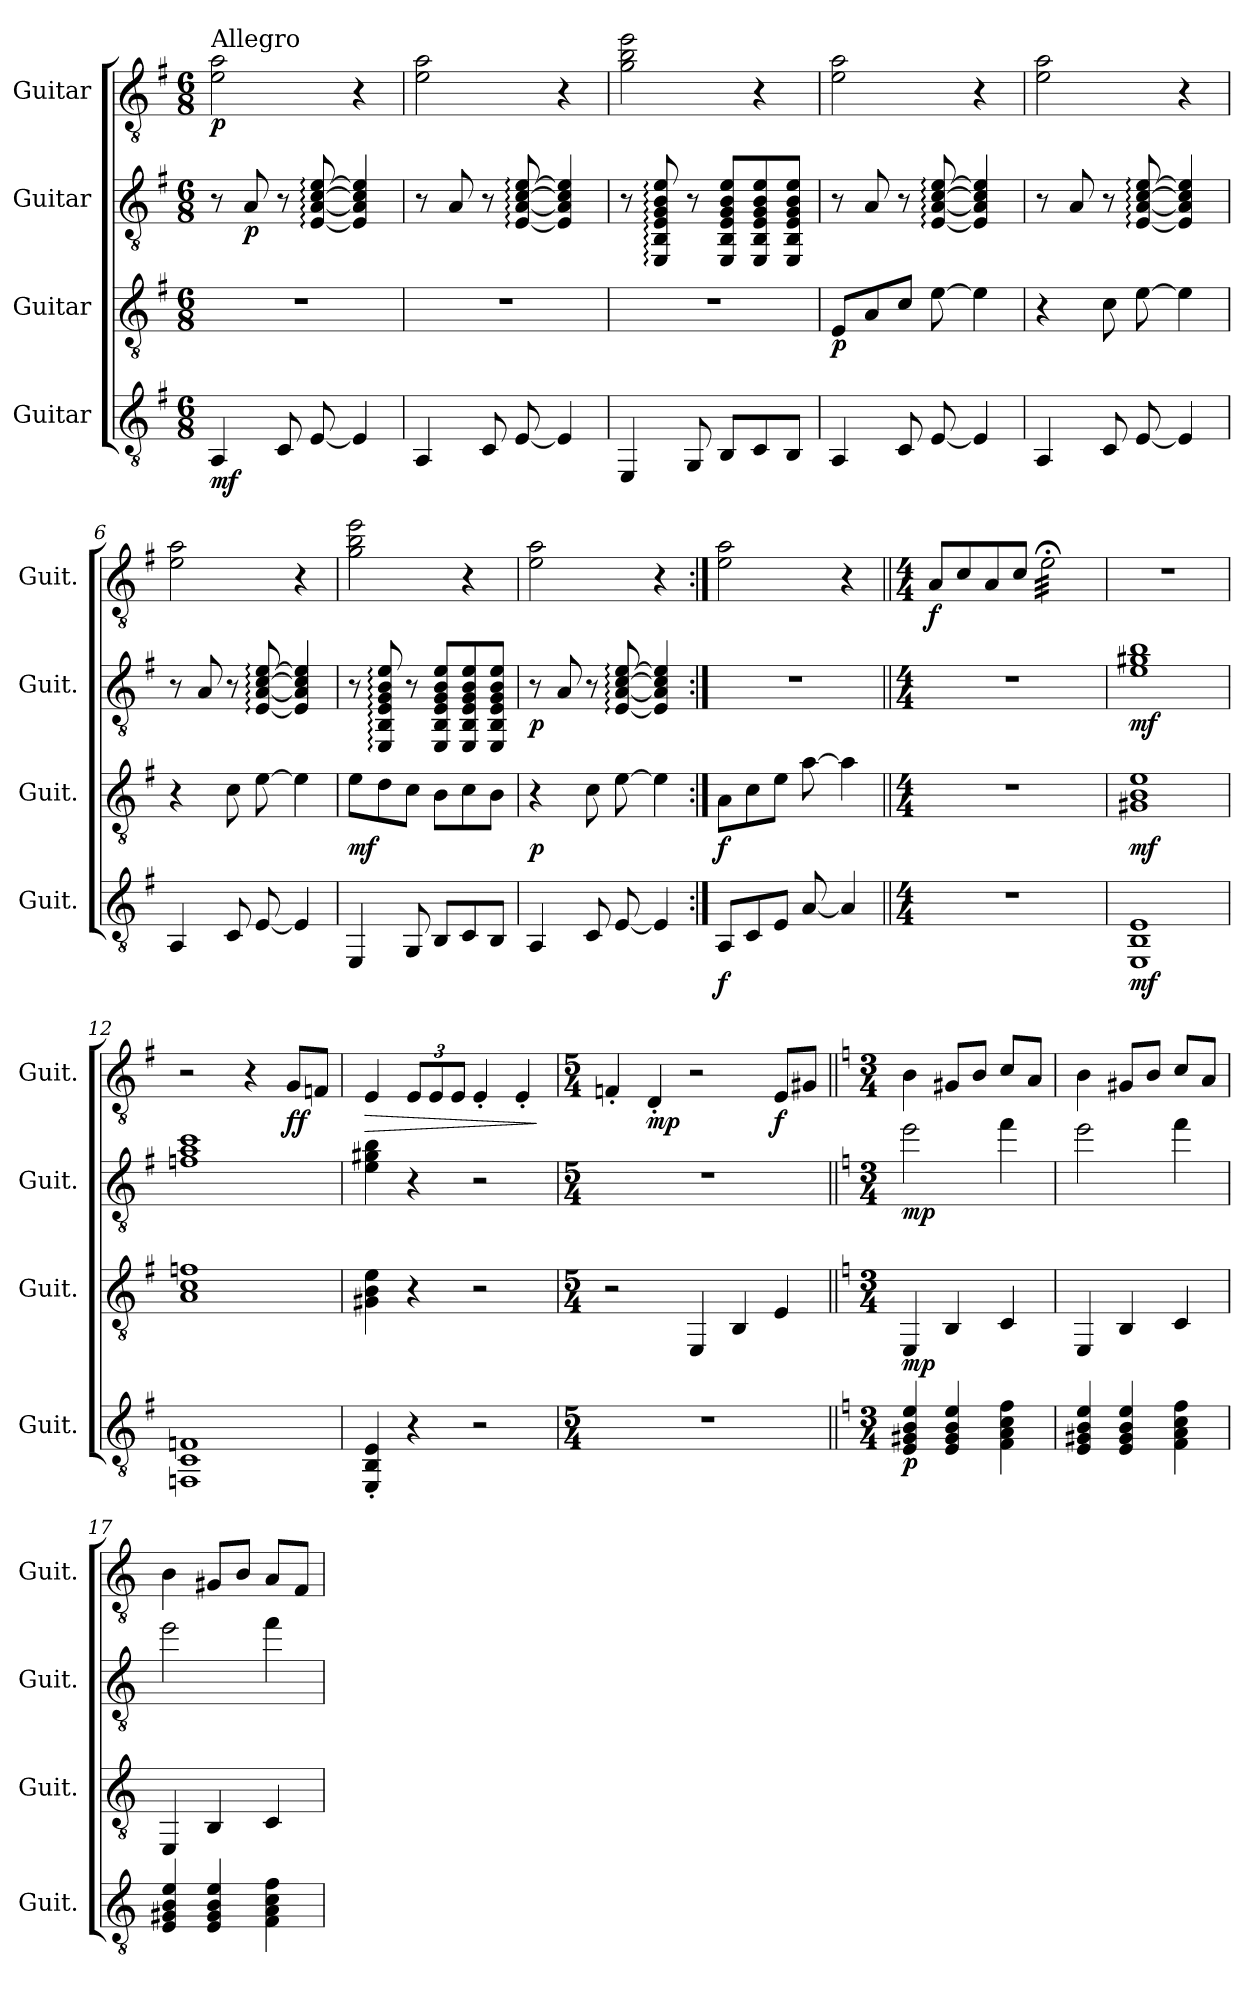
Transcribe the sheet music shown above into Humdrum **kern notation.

**kern	**dynam	**kern	**dynam	**kern	**dynam	**kern	**dynam
*part4	*part4	*part3	*part3	*part2	*part2	*part1	*part1
*staff4	*staff4	*staff3	*staff3	*staff2	*staff2	*staff1	*staff1
*I"Guitar	*	*I"Guitar	*	*I"Guitar	*	*I"Guitar	*
*I'Guit.	*	*I'Guit.	*	*I'Guit.	*	*I'Guit.	*
*clefGv2	*	*clefGv2	*	*clefGv2	*	*clefGv2	*
*k[f#]	*	*k[f#]	*	*k[f#]	*	*k[f#]	*
*G:	*	*G:	*	*G:	*	*G:	*
*M6/8	*	*M6/8	*	*M6/8	*	*M6/8	*
=1	=1	=1	=1	=1	=1	=1	=1
!	!	!	!	!	!	!LO:TX:a:t=Allegro	!
!	!LO:DY:b	!	!	!	!	!	!LO:DY:b
4AA/	mf	2.r	.	8r	.	2e\ 2a\	p
!	!	!	!	!	!LO:DY:b	!	!
.	.	.	.	8A/	p	.	.
8C/	.	.	.	8r	.	.	.
[8E/	.	.	.	[8E/: [8A/: [8c/: [8e/:	.	.	.
4E/]	.	.	.	4E/] 4A/] 4c/] 4e/]	.	4r	.
=2	=2	=2	=2	=2	=2	=2	=2
4AA/	.	2.r	.	8r	.	2e\ 2a\	.
.	.	.	.	8A/	.	.	.
8C/	.	.	.	8r	.	.	.
[8E/	.	.	.	[8E/: [8A/: [8c/: [8e/:	.	.	.
4E/]	.	.	.	4E/] 4A/] 4c/] 4e/]	.	4r	.
=3	=3	=3	=3	=3	=3	=3	=3
4EE/	.	2.r	.	8r	.	2g\ 2b\ 2ee\	.
.	.	.	.	8EE/: 8BB/: 8E/: 8G/: 8B/: 8e/:	.	.	.
8GG/	.	.	.	8r	.	.	.
8BB/L	.	.	.	8EE/ 8BB/ 8E/ 8G/ 8B/ 8e/L	.	.	.
8C/	.	.	.	8EE/ 8BB/ 8E/ 8G/ 8B/ 8e/	.	4r	.
8BB/J	.	.	.	8EE/ 8BB/ 8E/ 8G/ 8B/ 8e/J	.	.	.
=4	=4	=4	=4	=4	=4	=4	=4
!	!	!	!LO:DY:b	!	!	!	!
4AA/	.	8E/L	p	8r	.	2e\ 2a\	.
.	.	8A/	.	8A/	.	.	.
8C/	.	8c/J	.	8r	.	.	.
[8E/	.	[8e\	.	[8E/: [8A/: [8c/: [8e/:	.	.	.
4E/]	.	4e\]	.	4E/] 4A/] 4c/] 4e/]	.	4r	.
=5	=5	=5	=5	=5	=5	=5	=5
4AA/	.	4r	.	8r	.	2e\ 2a\	.
.	.	.	.	8A/	.	.	.
8C/	.	8c\	.	8r	.	.	.
[8E/	.	[8e\	.	[8E/: [8A/: [8c/: [8e/:	.	.	.
4E/]	.	4e\]	.	4E/] 4A/] 4c/] 4e/]	.	4r	.
!!LO:LB:g=z
=6	=6	=6	=6	=6	=6	=6	=6
4AA/	.	4r	.	8r	.	2e\ 2a\	.
.	.	.	.	8A/	.	.	.
8C/	.	8c\	.	8r	.	.	.
[8E/	.	[8e\	.	[8E/: [8A/: [8c/: [8e/:	.	.	.
4E/]	.	4e\]	.	4E/] 4A/] 4c/] 4e/]	.	4r	.
=7	=7	=7	=7	=7	=7	=7	=7
!	!	!	!LO:DY:b	!	!	!	!
4EE/	.	8e\L	mf	8r	.	2g\ 2b\ 2ee\	.
.	.	8d\	.	8EE/: 8BB/: 8E/: 8G/: 8B/: 8e/:	.	.	.
8GG/	.	8c\J	.	8r	.	.	.
8BB/L	.	8B\L	.	8EE/ 8BB/ 8E/ 8G/ 8B/ 8e/L	.	.	.
8C/	.	8c\	.	8EE/ 8BB/ 8E/ 8G/ 8B/ 8e/	.	4r	.
8BB/J	.	8B\J	.	8EE/ 8BB/ 8E/ 8G/ 8B/ 8e/J	.	.	.
=8	=8	=8	=8	=8	=8	=8	=8
!	!	!	!LO:DY:b	!	!LO:DY:b	!	!
4AA/	.	4r	p	8r	p	2e\ 2a\	.
.	.	.	.	8A/	.	.	.
8C/	.	8c\	.	8r	.	.	.
[8E/	.	[8e\	.	[8E/: [8A/: [8c/: [8e/:	.	.	.
4E/]	.	4e\]	.	4E/] 4A/] 4c/] 4e/]	.	4r	.
=9:|!	=9:|!	=9:|!	=9:|!	=9:|!	=9:|!	=9:|!	=9:|!
!	!LO:DY:b	!	!LO:DY:b	!	!	!	!
8AA/L	f	8A\L	f	2.r	.	2e\ 2a\	.
8C/	.	8c\	.	.	.	.	.
8E/J	.	8e\J	.	.	.	.	.
[8A/	.	[8a\	.	.	.	.	.
4A/]	.	4a\]	.	.	.	4r	.
=10||	=10||	=10||	=10||	=10||	=10||	=10||	=10||
*M4/4	*	*M4/4	*	*M4/4	*	*M4/4	*
!	!	!	!	!	!	!	!LO:DY:b
1r	.	1r	.	1r	.	8A/L	f
.	.	.	.	.	.	8c/	.
.	.	.	.	.	.	8A/	.
.	.	.	.	.	.	8c/J	.
*	*	*	*	*	*	*tremolo	*
.	.	.	.	.	.	32e;<\LLL	.
.	.	.	.	.	.	32e;<\	.
.	.	.	.	.	.	32e;<\	.
.	.	.	.	.	.	32e;<\	.
.	.	.	.	.	.	32e;<\	.
.	.	.	.	.	.	32e;<\	.
.	.	.	.	.	.	32e;<\	.
.	.	.	.	.	.	32e;<\	.
.	.	.	.	.	.	32e;<\	.
.	.	.	.	.	.	32e;<\	.
.	.	.	.	.	.	32e;<\	.
.	.	.	.	.	.	32e;<\	.
.	.	.	.	.	.	32e;<\	.
.	.	.	.	.	.	32e;<\	.
.	.	.	.	.	.	32e;<\	.
.	.	.	.	.	.	32e;<\JJJ	.
*	*	*	*	*	*	*Xtremolo	*
!!LO:PB:g=z
=11	=11	=11	=11	=11	=11	=11	=11
!	!LO:DY:b	!	!LO:DY:b	!	!LO:DY:b	!	!
1EE 1BB 1E	mf	1G#X 1B 1e	mf	1e 1g#X 1b	mf	1r	.
=12	=12	=12	=12	=12	=12	=12	=12
1FFn 1C 1Fn	.	1A 1c 1fn	.	1fn 1a 1cc	.	2r	.
.	.	.	.	.	.	4r	.
!	!	!	!	!	!	!	!LO:DY:b
.	.	.	.	.	.	8G/L	ff
.	.	.	.	.	.	8Fn/J	.
=13	=13	=13	=13	=13	=13	=13	=13
!	!	!	!	!	!	!	!LO:HP:b
4EE/' 4BB/' 4E/'	.	4G#X\ 4B\ 4e\	.	4e\ 4g#X\ 4b\	.	4E/	>
*	*	*	*	*	*	*Xbrackettup	*
4r	.	4r	.	4r	.	12E/L	.
.	.	.	.	.	.	12E/	.
.	.	.	.	.	.	12E/J	.
2r	.	2r	.	2r	.	4E'/	.
.	.	.	.	.	.	4E'/	.
.	.	.	.	.	.	.	]
=14	=14	=14	=14	=14	=14	=14	=14
*M5/4	*	*M5/4	*	*M5/4	*	*M5/4	*
4%5r	.	2r	.	4%5r	.	4Fn'/	.
!	!	!	!	!	!	!	!LO:DY:b
.	.	.	.	.	.	4D'/	mp
.	.	4EE/	.	.	.	2r	.
.	.	4BB/	.	.	.	.	.
!	!	!	!	!	!	!	!LO:DY:b
.	.	4E/	.	.	.	8E/L	f
.	.	.	.	.	.	8G#X/J	.
=15||	=15||	=15||	=15||	=15||	=15||	=15||	=15||
*k[]	*	*k[]	*	*k[]	*	*k[]	*
*C:	*	*C:	*	*C:	*	*C:	*
*M3/4	*	*M3/4	*	*M3/4	*	*M3/4	*
!	!LO:DY:b	!	!LO:DY:b	!	!LO:DY:b	!	!
4E/ 4G#X/ 4B/ 4e/	p	4EE/	mp	2ee\	mp	4B\	.
4E/ 4G#/ 4B/ 4e/	.	4BB/	.	.	.	8G#X/L	.
.	.	.	.	.	.	8B/J	.
4F\ 4A\ 4c\ 4f\	.	4C/	.	4ff\	.	8c/L	.
.	.	.	.	.	.	8A/J	.
=16	=16	=16	=16	=16	=16	=16	=16
4E/ 4G#X/ 4B/ 4e/	.	4EE/	.	2ee\	.	4B\	.
4E/ 4G#/ 4B/ 4e/	.	4BB/	.	.	.	8G#X/L	.
.	.	.	.	.	.	8B/J	.
4F\ 4A\ 4c\ 4f\	.	4C/	.	4ff\	.	8c/L	.
.	.	.	.	.	.	8A/J	.
!!LO:LB:g=z
=17	=17	=17	=17	=17	=17	=17	=17
4E/ 4G#X/ 4B/ 4e/	.	4EE/	.	2ee\	.	4B\	.
4E/ 4G#/ 4B/ 4e/	.	4BB/	.	.	.	8G#X/L	.
.	.	.	.	.	.	8B/J	.
4F\ 4A\ 4c\ 4f\	.	4C/	.	4ff\	.	8A/L	.
.	.	.	.	.	.	8F/J	.
=	=	=	=	=	=	=	=
*-	*-	*-	*-	*-	*-	*-	*-
